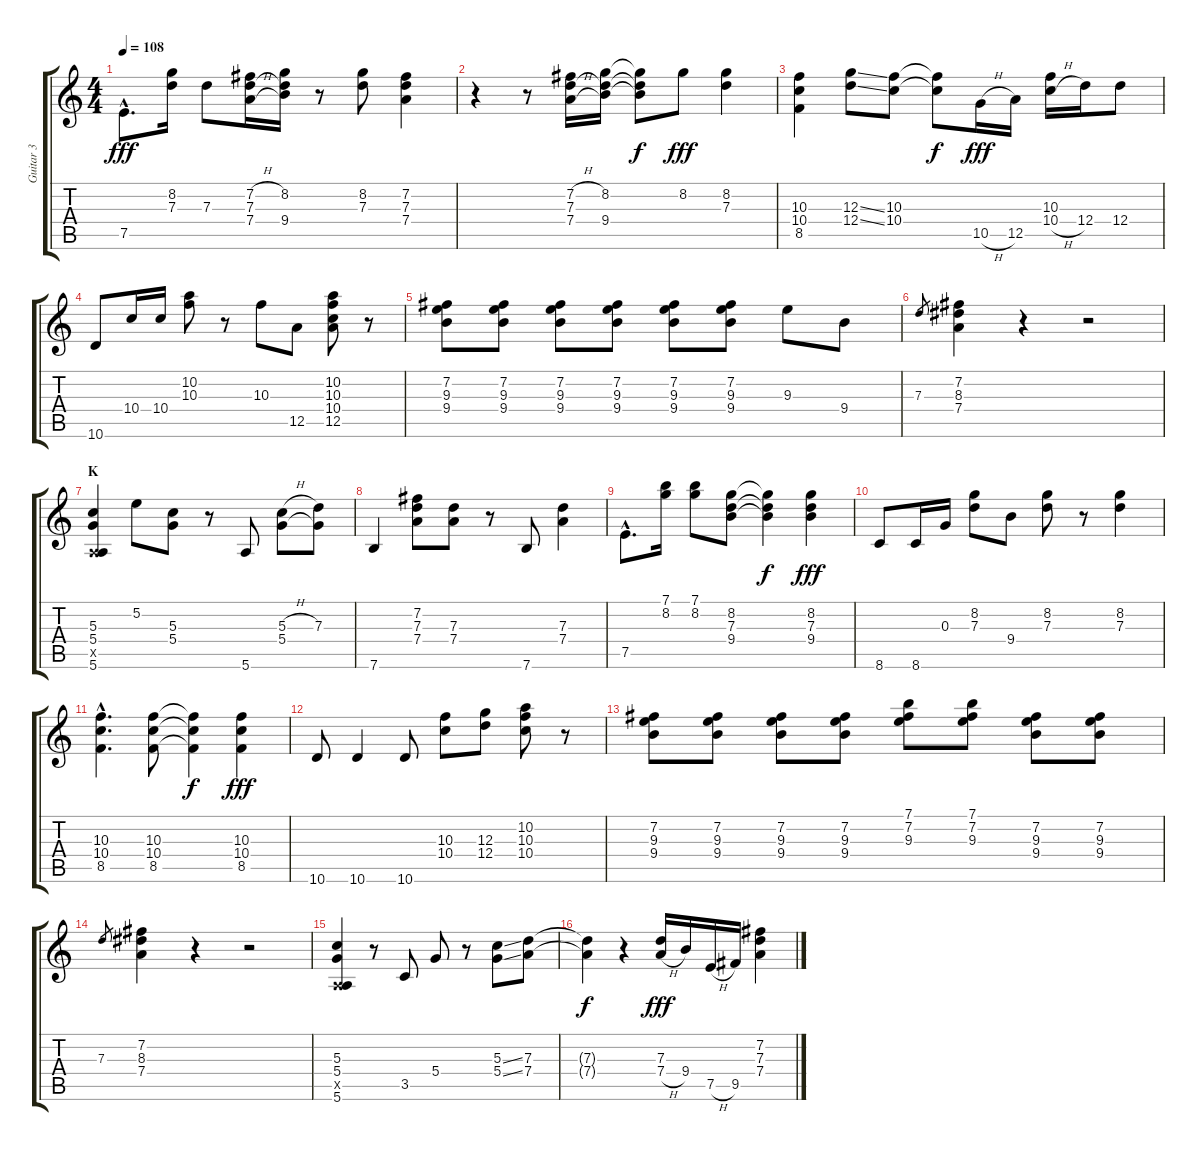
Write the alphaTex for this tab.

\track ("Guitar 3" "Guitar 3") {instrument electricguitarclean}
\staff {score tabs}
\tuning (E4 B3 G3 D3 A2 E2) {hide}
\ts (4 4)
\tempo 108
\clef g2
\ks c
7.5{hac}.8{d dy fff} (8.2 7.3).16 7.3.8 (7.2{h} 7.3 7.4{h}).16 (8.2 7.3{t} 9.4).16 r.8 (8.2 7.3).8 (7.2 7.3 7.4).4 |
r.4 r.8 (7.2{h} 7.3 7.4{h}).16 (8.2 7.3{t} 9.4).16 (8.2{t} 7.3{t} 9.4{t}).8{dy f} 8.2.8{dy fff} (8.2 7.3).4 |
(10.3 10.4 8.5).4 (12.3{ss} 12.4{ss}).8 (10.3 10.4).8 (10.3{t} 10.4{t}).8{dy f} 10.5{h}.16{dy fff} 12.5.16 (10.3 10.4{h}).16 12.4.16 12.4.8 |
10.6.8 10.4.16 10.4.16 (10.2 10.3).8 r.8 10.3.8 12.5.8 (10.2 10.3 10.4 12.5).8 r.8 |
(7.2 9.3 9.4).8 (7.2 9.3 9.4).8 (7.2 9.3 9.4).8 (7.2 9.3 9.4).8 (7.2 9.3 9.4).8 (7.2 9.3 9.4).8 9.3.8 9.4.8 |
7.3.8{gr} (7.2 8.3 7.4).4 r.4 r.2 |
\section ("" "K")
(5.3 5.4 0.5{x} 5.6).4 5.2.8 (5.3 5.4).8 r.8 5.6.8 (5.3{h} 5.4).8 (7.3 5.4{t}).8 |
7.6.4 (7.2 7.3 7.4).8 (7.3 7.4).8 r.8 7.6.8 (7.3 7.4).4 |
7.5{hac}.8{d} (7.1 8.2).16 (7.1 8.2).8 (8.2 7.3 9.4).8 (8.2{t} 7.3{t} 9.4{t}).4{dy f} (8.2 7.3 9.4).4{dy fff} |
8.6.8 8.6.16 0.3.16 (8.2 7.3).8 9.4.8 (8.2 7.3).8 r.8 (8.2 7.3).4 |
(10.3{hac} 10.4{hac} 8.5{hac}).4{d} (10.3 10.4 8.5).8 (10.3{t} 10.4{t} 8.5{t}).4{dy f} (10.3 10.4 8.5).4{dy fff} |
10.6.8 10.6.4 10.6.8 (10.3 10.4).8 (12.3 12.4).8 (10.2 10.3 10.4).8 r.8 |
(7.2 9.3 9.4).8 (7.2 9.3 9.4).8 (7.2 9.3 9.4).8 (7.2 9.3 9.4).8 (7.1 7.2 9.3).8 (7.1 7.2 9.3).8 (7.2 9.3 9.4).8 (7.2 9.3 9.4).8 |
7.3.8{gr} (7.2 8.3 7.4).4 r.4 r.2 |
(5.3 5.4 0.5{x} 5.6).4 r.8 3.5.8 5.4.8 r.8 (5.3{ss} 5.4{ss}).8 (7.3 7.4).8 |
(7.3{t} 7.4{t}).4{dy f} r.4 (7.3 7.4{h}).16{dy fff} 9.4.16 7.5{h}.16 9.5.16 (7.2 7.3 7.4).4
